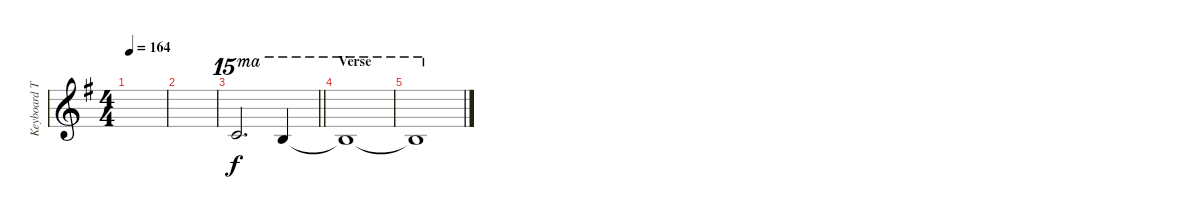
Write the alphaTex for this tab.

\track ("Keyboard Two" "Keyboard T") {instrument pad7halo}
\staff {score}
\tuning (E4 B3 G3 D3 A2 E2) {hide}
\ts (4 4)
\tempo 164
\clef g2
\ks eminor
|
|
\barLineRight lightlight
20.1.2{d ot 15ma dy f} 24.2.4{ot 15ma} |
\section ("" "Verse")
24.2{t}.1{ot 15ma volume 0} |
24.2{t}.1{ot 15ma}
